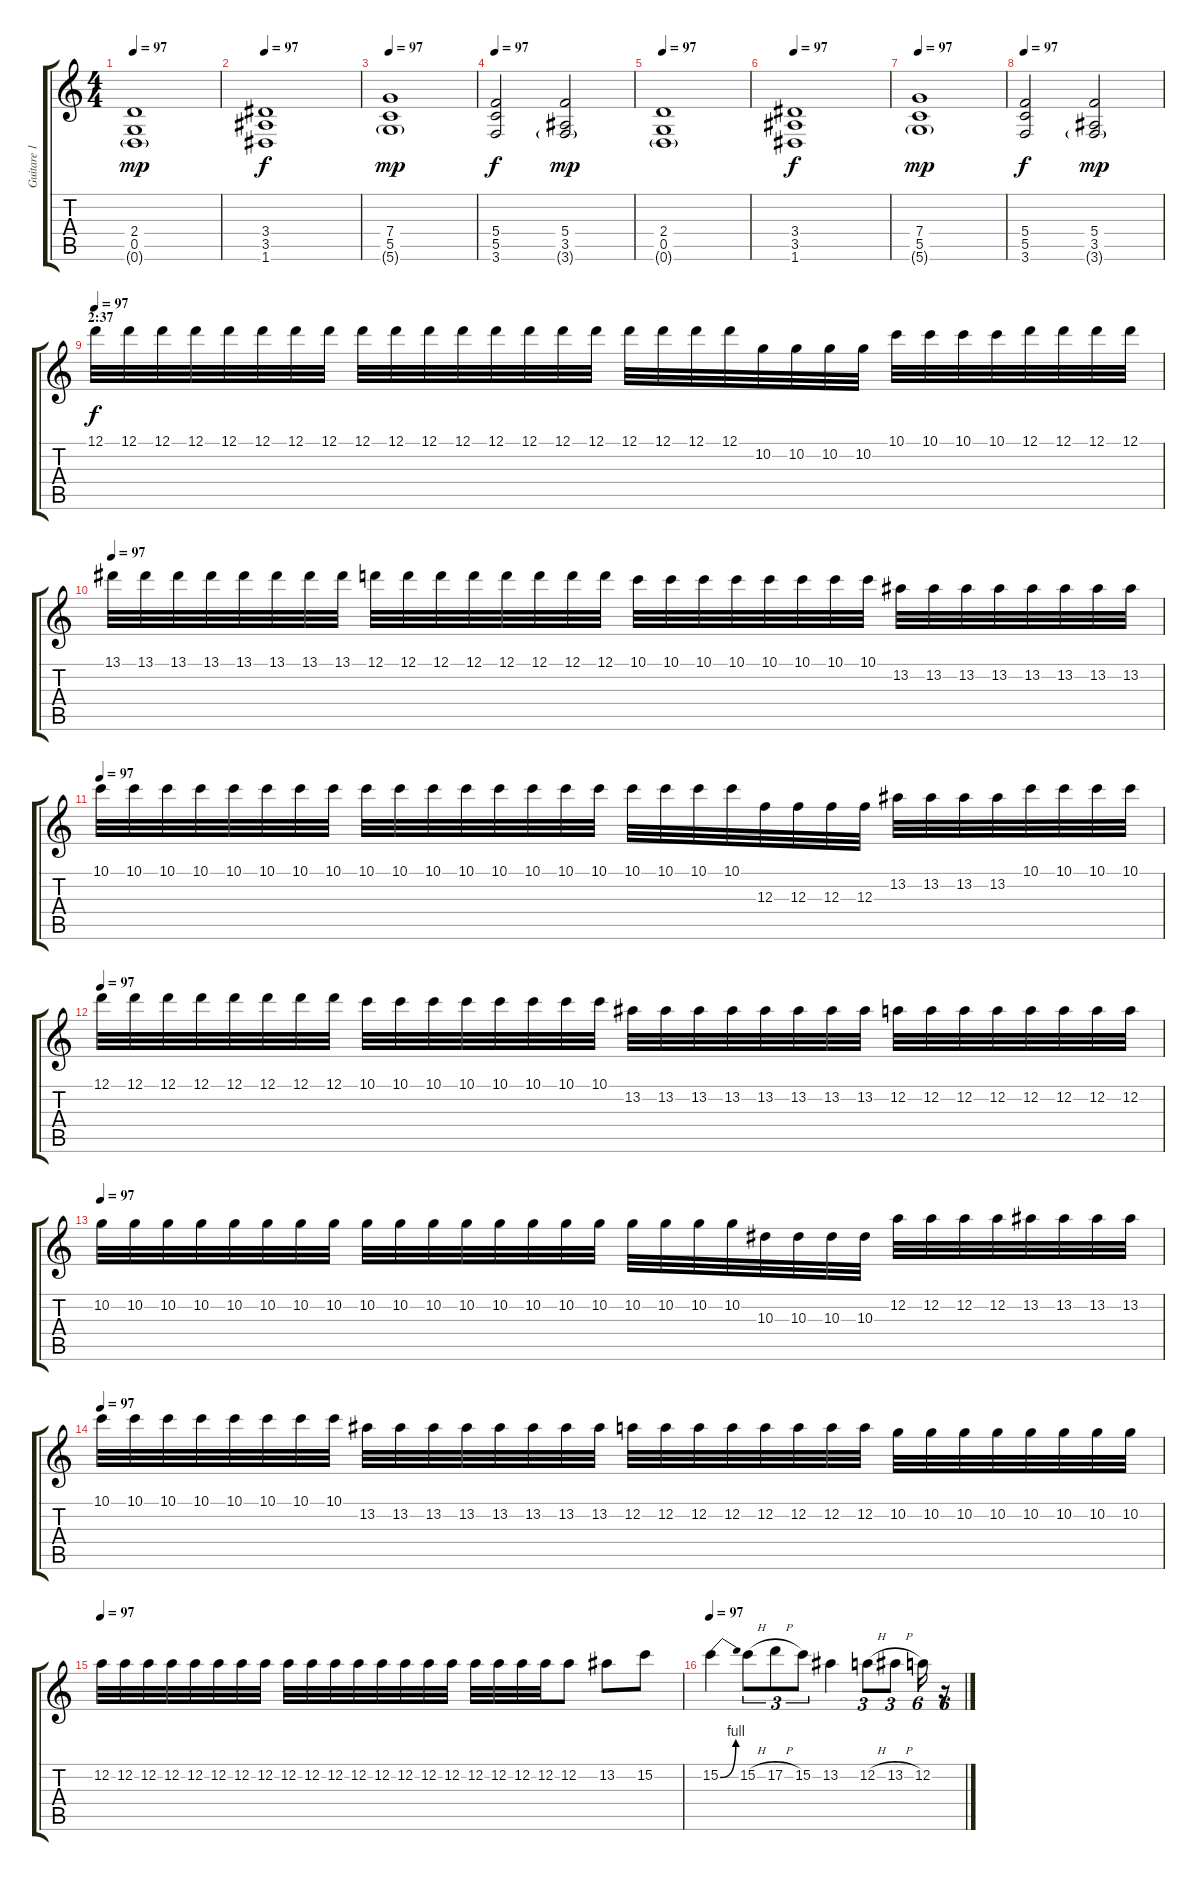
\track ("Guitare 1" "Guitare 1") {instrument distortionguitar}
\staff {score tabs}
\tuning (D4 A3 F3 C3 G2 D2) {hide}
\ts (4 4)
\tempo 97
\clef g2
\ks c
(2.4 0.5 0.6{g}).1{dy mp} |
\tempo 97
(3.4 3.5 1.6).1{dy f} |
\tempo 97
(7.4 5.5 5.6{g}).1{dy mp} |
\tempo 97
(5.4 5.5 3.6).2{dy f} (5.4 3.5 3.6{g}).2{dy mp} |
\tempo 97
(2.4 0.5 0.6{g}).1 |
\tempo 97
(3.4 3.5 1.6).1{dy f} |
\tempo 97
(7.4 5.5 5.6{g}).1{dy mp} |
\tempo 97
(5.4 5.5 3.6).2{dy f} (5.4 3.5 3.6{g}).2{dy mp} |
\section ("" "2:37")
\tempo 100
\tempo 97
12.1.32{dy f volume 13} 12.1.32 12.1.32 12.1.32 12.1.32 12.1.32 12.1.32 12.1.32 12.1.32 12.1.32 12.1.32 12.1.32 12.1.32 12.1.32 12.1.32 12.1.32 12.1.32 12.1.32 12.1.32 12.1.32 10.2.32 10.2.32 10.2.32 10.2.32 10.1.32 10.1.32 10.1.32 10.1.32 12.1.32 12.1.32 12.1.32 12.1.32 |
\tempo 100
\tempo 97
13.1.32 13.1.32 13.1.32 13.1.32 13.1.32 13.1.32 13.1.32 13.1.32 12.1.32 12.1.32 12.1.32 12.1.32 12.1.32 12.1.32 12.1.32 12.1.32 10.1.32 10.1.32 10.1.32 10.1.32 10.1.32 10.1.32 10.1.32 10.1.32 13.2.32 13.2.32 13.2.32 13.2.32 13.2.32 13.2.32 13.2.32 13.2.32 |
\tempo 100
\tempo 97
10.1.32 10.1.32 10.1.32 10.1.32 10.1.32 10.1.32 10.1.32 10.1.32 10.1.32 10.1.32 10.1.32 10.1.32 10.1.32 10.1.32 10.1.32 10.1.32 10.1.32 10.1.32 10.1.32 10.1.32 12.3.32 12.3.32 12.3.32 12.3.32 13.2.32 13.2.32 13.2.32 13.2.32 10.1.32 10.1.32 10.1.32 10.1.32 |
\tempo 100
\tempo 97
12.1.32 12.1.32 12.1.32 12.1.32 12.1.32 12.1.32 12.1.32 12.1.32 10.1.32 10.1.32 10.1.32 10.1.32 10.1.32 10.1.32 10.1.32 10.1.32 13.2.32 13.2.32 13.2.32 13.2.32 13.2.32 13.2.32 13.2.32 13.2.32 12.2.32 12.2.32 12.2.32 12.2.32 12.2.32 12.2.32 12.2.32 12.2.32 |
\tempo 100
\tempo 97
10.2.32 10.2.32 10.2.32 10.2.32 10.2.32 10.2.32 10.2.32 10.2.32 10.2.32 10.2.32 10.2.32 10.2.32 10.2.32 10.2.32 10.2.32 10.2.32 10.2.32 10.2.32 10.2.32 10.2.32 10.3.32 10.3.32 10.3.32 10.3.32 12.2.32 12.2.32 12.2.32 12.2.32 13.2.32 13.2.32 13.2.32 13.2.32 |
\tempo 100
\tempo 97
10.1.32 10.1.32 10.1.32 10.1.32 10.1.32 10.1.32 10.1.32 10.1.32 13.2.32 13.2.32 13.2.32 13.2.32 13.2.32 13.2.32 13.2.32 13.2.32 12.2.32 12.2.32 12.2.32 12.2.32 12.2.32 12.2.32 12.2.32 12.2.32 10.2.32 10.2.32 10.2.32 10.2.32 10.2.32 10.2.32 10.2.32 10.2.32 |
\tempo 100
\tempo 97
12.2.32 12.2.32 12.2.32 12.2.32 12.2.32 12.2.32 12.2.32 12.2.32 12.2.32 12.2.32 12.2.32 12.2.32 12.2.32 12.2.32 12.2.32 12.2.32 12.2.32 12.2.32 12.2.32 12.2.32 12.2.8 13.2.8 15.2.8 |
\tempo 100
\tempo 97
15.2{be (bend 0 0 60 4)}.4 15.2{h}.8{tu (3 2)} 17.2{h}.8{tu (3 2)} 15.2.8{tu (3 2)} 13.2.4 12.2{h}.8{tu (3 2)} 13.2{h}.8{tu (3 2)} 12.2.16{tu (6 4)} r.16{tu (6 4)}
